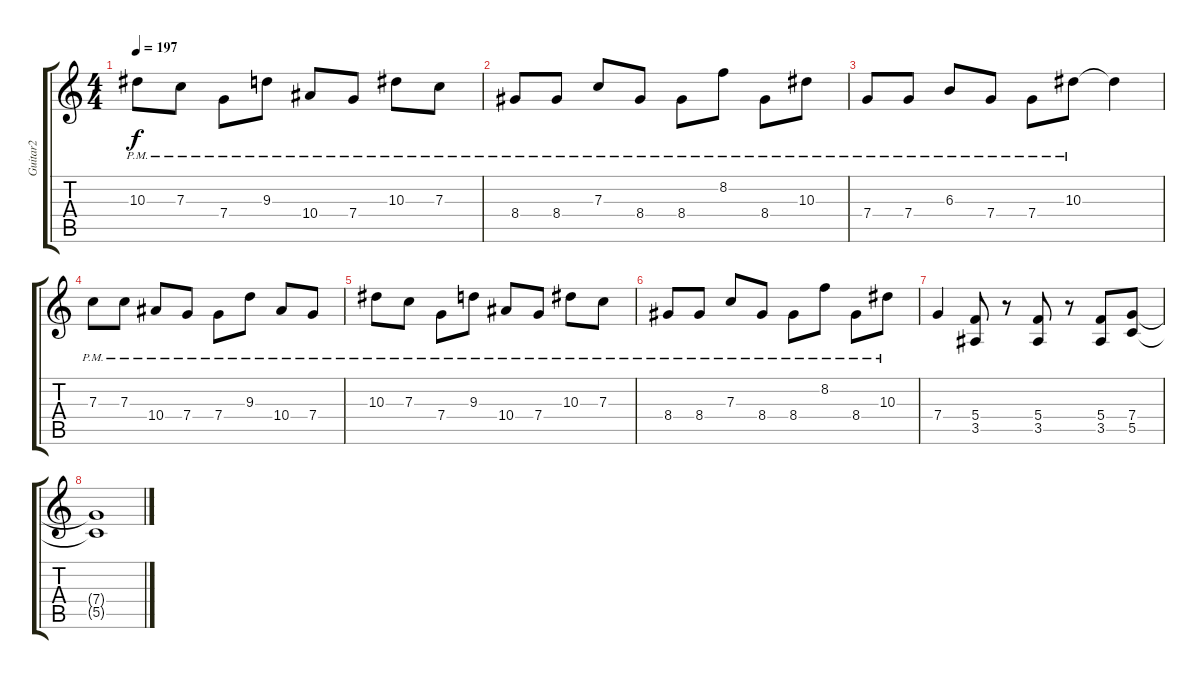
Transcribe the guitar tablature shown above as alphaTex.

\track ("Guitar2" "Guitar2") {instrument distortionguitar}
\staff {score tabs}
\tuning (D4 A3 F3 C3 G2 C2) {hide}
\ts (4 4)
\tempo 197
\clef g2
\ks c
10.3{pm}.8{dy f} 7.3{pm}.8 7.4{pm}.8 9.3{pm}.8 10.4{pm}.8 7.4{pm}.8 10.3{pm}.8 7.3{pm}.8 |
8.4{pm}.8 8.4{pm}.8 7.3{pm}.8 8.4{pm}.8 8.4{pm}.8 8.2{pm}.8 8.4{pm}.8 10.3{pm}.8 |
7.4{pm}.8 7.4{pm}.8 6.3{pm}.8 7.4{pm}.8 7.4{pm}.8 10.3{pm}.8 10.3{t}.4 |
7.3{pm}.8 7.3{pm}.8 10.4{pm}.8 7.4{pm}.8 7.4{pm}.8 9.3{pm}.8 10.4{pm}.8 7.4{pm}.8 |
10.3{pm}.8 7.3{pm}.8 7.4{pm}.8 9.3{pm}.8 10.4{pm}.8 7.4{pm}.8 10.3{pm}.8 7.3{pm}.8 |
8.4{pm}.8 8.4{pm}.8 7.3{pm}.8 8.4{pm}.8 8.4{pm}.8 8.2{pm}.8 8.4{pm}.8 10.3{pm}.8 |
7.4.4 (5.4 3.5).8 r.8 (5.4 3.5).8 r.8 (5.4 3.5).8 (7.4 5.5).8 |
(7.4{t} 5.5{t}).1
